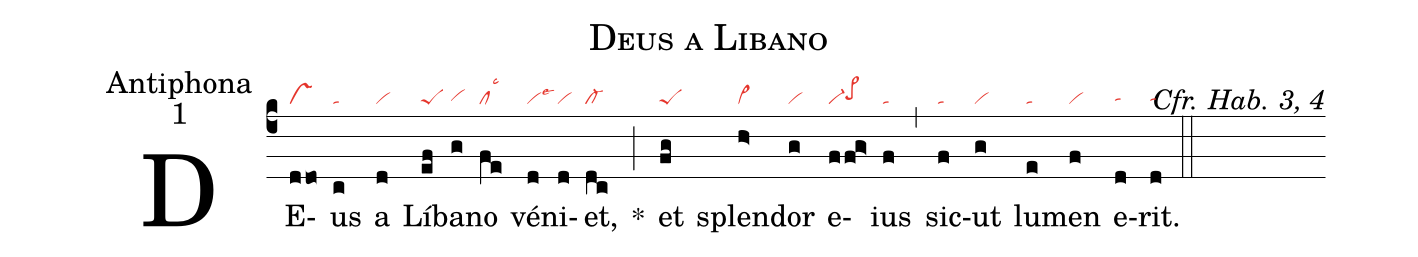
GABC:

name:Deus a Libano;
office-part:Antiphona;
mode:1;
commentary:Cfr. Hab. 3, 4;
nabc-lines:1;
%%
(c4)
DE(d!/do|vs)us(c|ta) a(d|vi) Lí(ef|peS)ba(g|vihg)no(fe|cllsc3) vé(d|vilse3)ni(d|vi)et,(dc|cl-) *(;)
et(fg|peS) splen(h>|vi>)dor(g|vi) e-(f!/fg>|vi-pe>hh)ius(f|ta) (,)
sic(f|ta)ut(g|vi) lu(e|ta)men(f|vi) e(d|tahg)rit.(d|tahg) (::)
